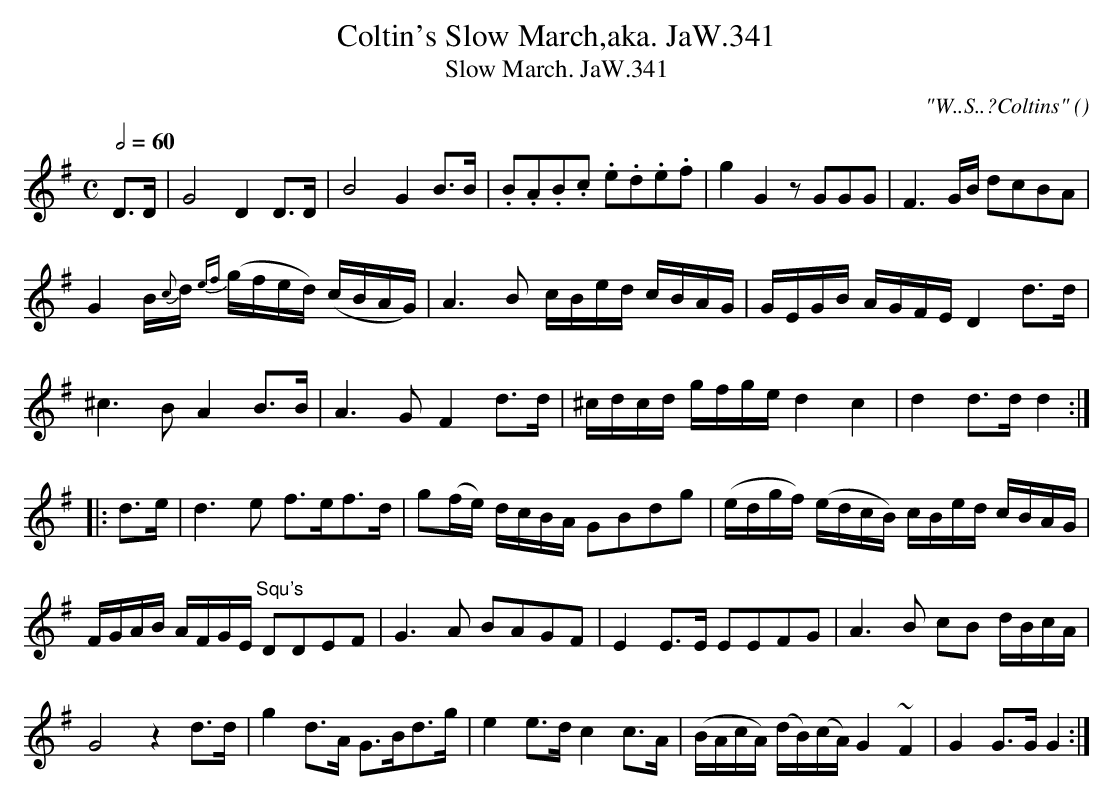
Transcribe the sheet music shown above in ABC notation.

X:1
T:Coltin's Slow March,aka. JaW.341
T:Slow March. JaW.341
M:C
L:1/8
Q:1/2=60
C:"W..S..?Coltins"
O:
K:G
D>D|G4D2D>D|B4G2B>B|.B.A.B.c .e.d.e.f|g2G2zGGG|\
F3G/B/ dcBA|
G2B/{c}d/ {ef}(g/f/e/d/) (c/B/A/G/)|\
A3B c/B/e/d/ c/B/A/G/|G/E/G/B/ A/G/F/E/D2d>d|
^c3BA2B>B|A3GF2d>d|^c/d/c/d/ g/f/g/e/ d2c2|d2d>dd2:|
|:d>e|d3e f>ef>d|g(f/e/) d/c/B/A/ GBdg|\
(e/d/g/f/) (e/d/c/B/) c/B/e/d/ c/B/A/G/|
F/G/A/B/ A/F/G/E/ "Squ's"DDEF|\
G3A BAGF|E2E>E EEFG|A3B cB d/B/c/A/|
G4z2d>d|g2d>A G>Bd>g|e2e>dc2c>A|\
(B/A/c/A/) (d/B/)(c/A/)G2~F2|G2G>GG2:|
